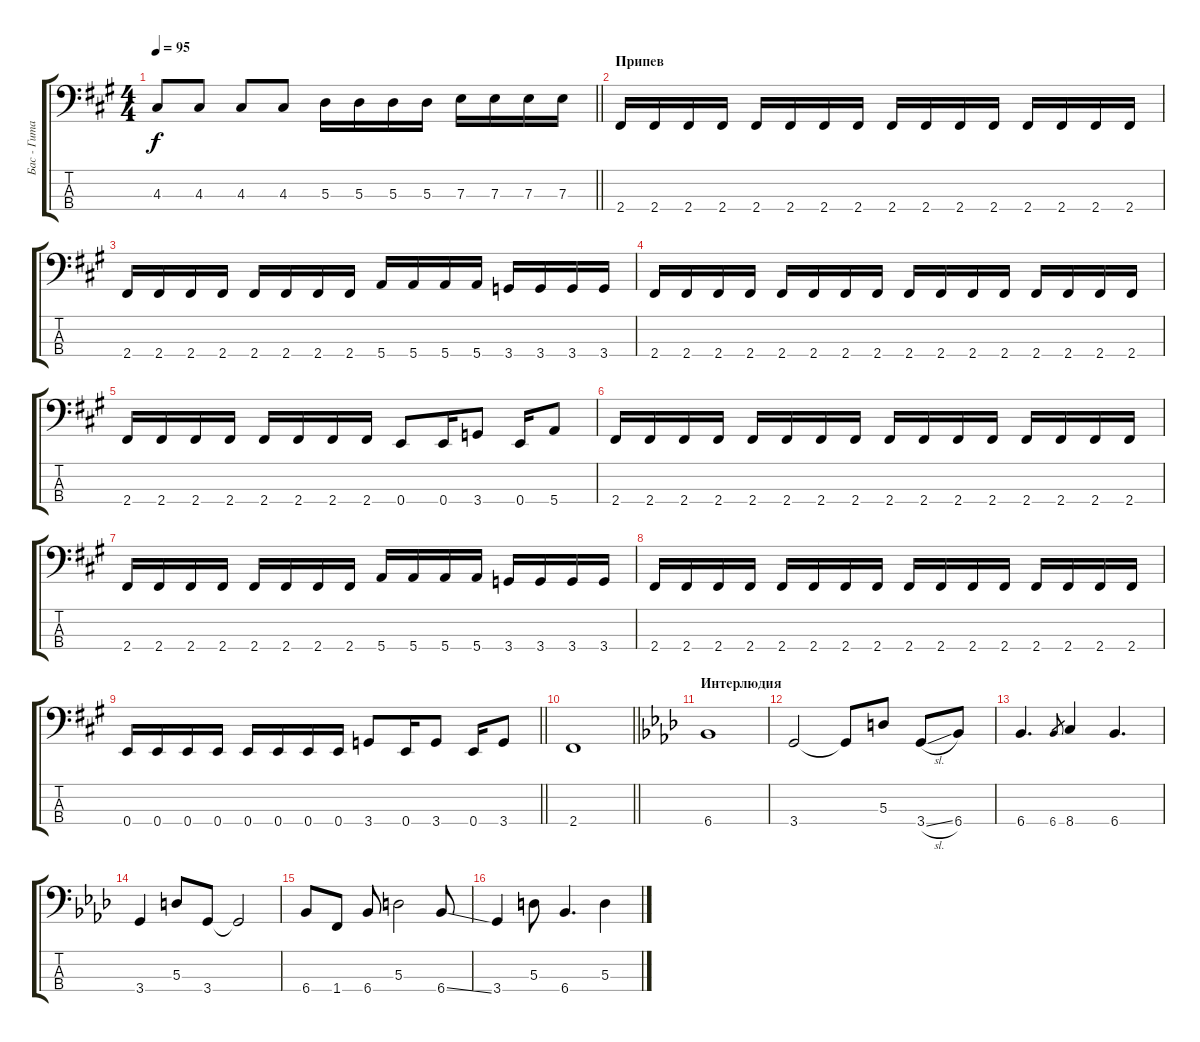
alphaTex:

\track ("Бас - Гитара" "Бас - Гита") {instrument electricbasspick}
\staff {score tabs}
\tuning (G2 D2 A1 E1) {hide}
\ts (4 4)
\tempo 95
\clef f4
\barLineRight lightlight
\ks a
4.3.8{dy f} 4.3.8 4.3.8 4.3.8 5.3.16 5.3.16 5.3.16 5.3.16 7.3.16 7.3.16 7.3.16 7.3.16 |
\section ("" "Припев")
2.4.16 2.4.16 2.4.16 2.4.16 2.4.16 2.4.16 2.4.16 2.4.16 2.4.16 2.4.16 2.4.16 2.4.16 2.4.16 2.4.16 2.4.16 2.4.16 |
2.4.16 2.4.16 2.4.16 2.4.16 2.4.16 2.4.16 2.4.16 2.4.16 5.4.16 5.4.16 5.4.16 5.4.16 3.4.16 3.4.16 3.4.16 3.4.16 |
2.4.16 2.4.16 2.4.16 2.4.16 2.4.16 2.4.16 2.4.16 2.4.16 2.4.16 2.4.16 2.4.16 2.4.16 2.4.16 2.4.16 2.4.16 2.4.16 |
2.4.16 2.4.16 2.4.16 2.4.16 2.4.16 2.4.16 2.4.16 2.4.16 0.4.8 0.4.16 3.4.8 0.4.16 5.4.8 |
2.4.16 2.4.16 2.4.16 2.4.16 2.4.16 2.4.16 2.4.16 2.4.16 2.4.16 2.4.16 2.4.16 2.4.16 2.4.16 2.4.16 2.4.16 2.4.16 |
2.4.16 2.4.16 2.4.16 2.4.16 2.4.16 2.4.16 2.4.16 2.4.16 5.4.16 5.4.16 5.4.16 5.4.16 3.4.16 3.4.16 3.4.16 3.4.16 |
2.4.16 2.4.16 2.4.16 2.4.16 2.4.16 2.4.16 2.4.16 2.4.16 2.4.16 2.4.16 2.4.16 2.4.16 2.4.16 2.4.16 2.4.16 2.4.16 |
\barLineRight lightlight
0.4.16 0.4.16 0.4.16 0.4.16 0.4.16 0.4.16 0.4.16 0.4.16 3.4.8 0.4.16 3.4.8 0.4.16 3.4.8 |
\barLineRight lightlight
2.4.1 |
\section ("" "Интерлюдия")
\ks ab
6.4.1 |
3.4.2 3.4{t}.8 5.3.8 3.4{sl}.8 6.4.8 |
6.4.4{d} 6.4.8{gr} 8.4.4 6.4.4{d} |
3.4.4 5.3.8 3.4.8 3.4{t}.2 |
6.4.8 1.4.8 6.4.8 5.3.2 6.4{ss}.8 |
3.4.4 5.3.8 6.4.4{d} 5.3.4
